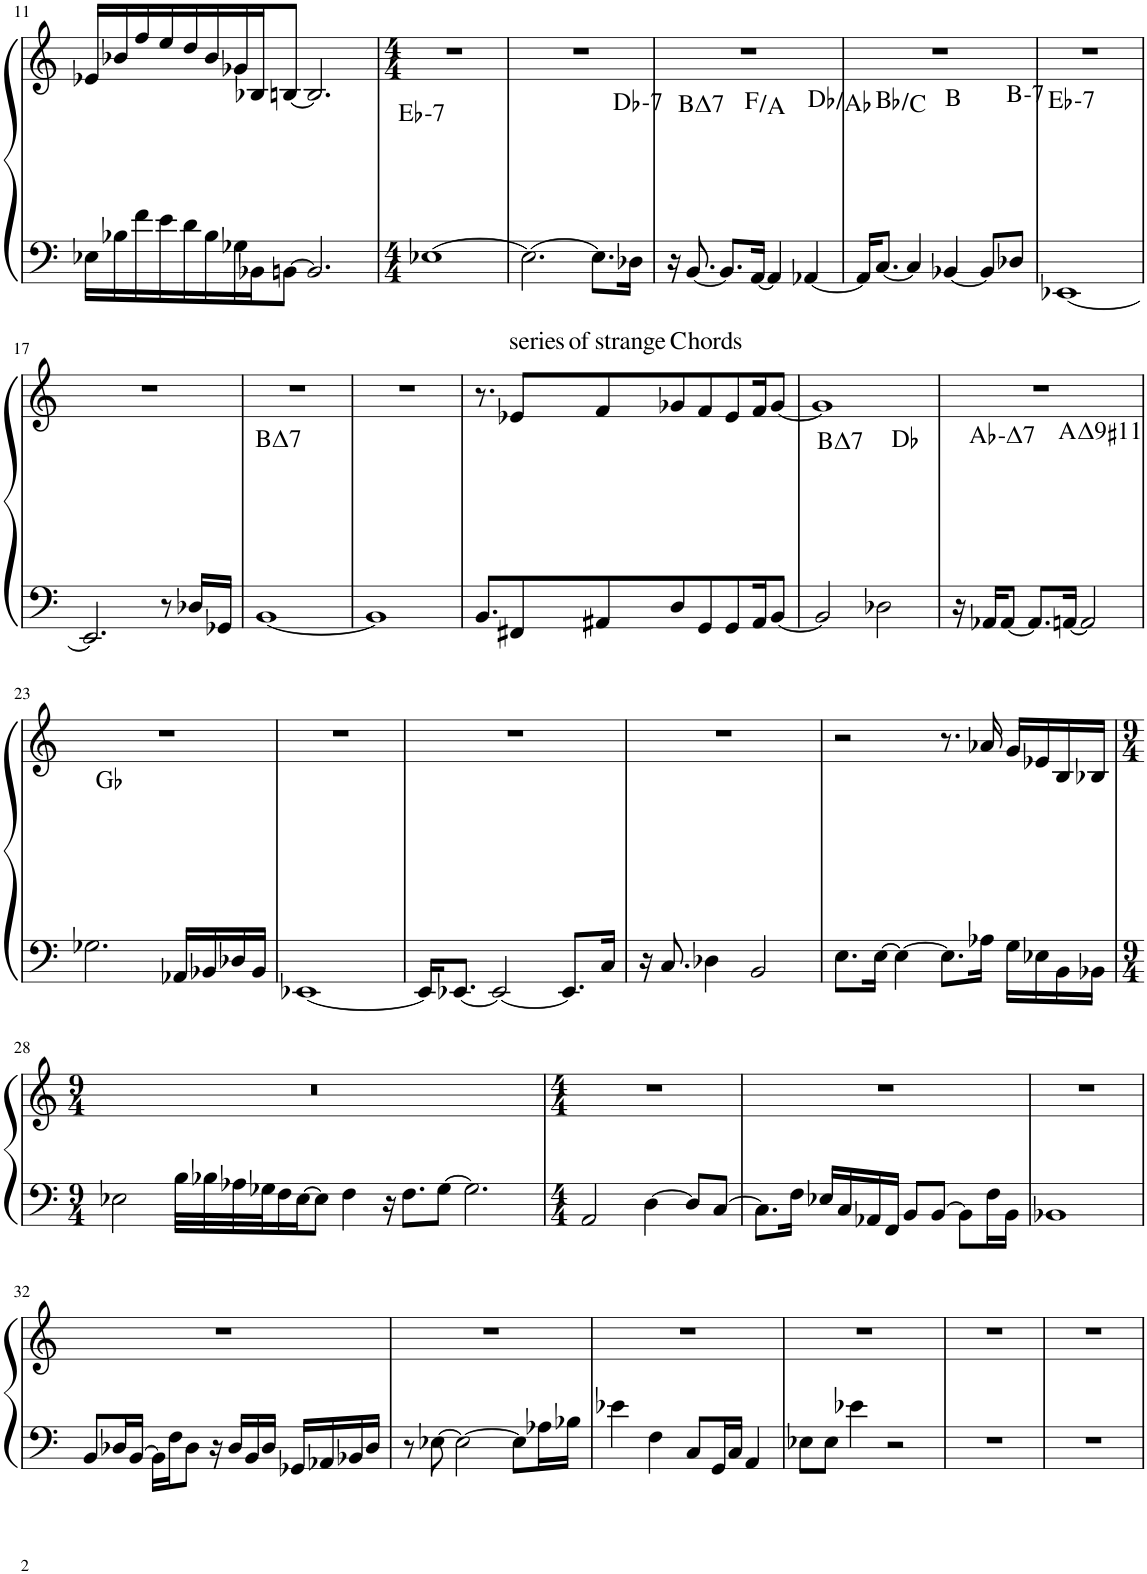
**kern	**kern	**harte
*part1	*part1	*part1
*staff2	*staff1	*
*I"Piano	*	*
*I'Pno.	*	*
!!LO:PB:g=z
*clefF4	*clefG2	*
*k[]	*k[]	*
*M11/8	*M11/8	*
=11	=11	=11
16E-X\LL	16e-X/LL	.
16B-X\	16b-X/	.
16f\	16ff/	.
16e\	16ee/	.
16d\	16dd/	.
16B-\	16b-/	.
16G-X\	16g-X/	.
16BB-X\J	16B-X/J	.
[8BBn\J	[8Bn/J	.
2.BB/]	2.B/]	.
=12	=12	=12
*M4/4	*M4/4	*
!	!	!LO:H:kt=7
[1E-X	1r	Eb:min7
=13	=13	=13
*	*^	*
2.E-\_	1r	2...ryy	.
8.E-\L]	.	.	.
!	!	!	!LO:H:kt=7
16D-X\Jk	.	16ryy	Db:min7
=14	=14	=14	=14
*	*^	*^	*
16r	1r	16ryy	4..ryy	2.ryy	.
!	!	!	!	!	!LO:H:kt=7
[8.BB/	.	2...ryy	.	.	B:maj7
8.BB/L]	.	.	.	.	.
[16AA/Jk	.	.	2ryy	.	F:maj/3
4AA/]	.	.	.	.	.
[4AA-X/	.	.	.	4ryy	Db:maj/5
.	.	.	16ryy	.	.
=15	=15	=15	=15	=15	=15
16AA-/KL]	1r	16ryy	2ryy	2..ryy	.
[8.C/J	.	2...ryy	.	.	Bb:maj/2
4C/]	.	.	.	.	.
[4BB-X/	.	.	2ryy	.	B:maj
8BB-/L]	.	.	.	.	.
!	!	!	!	!	!LO:H:kt=7
8D-X/J	.	.	.	8ryy	B:min7
=16	=16	=16	=16	=16	=16
!	!	!	!	!	!LO:H:kt=7
*	*v	*v	*v	*v	*
[1EE-X	1r	Eb:min7
!!LO:LB:g=z
=17	=17	=17
2.EE-/]	1r	.
8r	.	.
16D-X/LL	.	.
16GG-X/JJ	.	.
=18	=18	=18
!	!	!LO:H:kt=7
[1BB	1r	B:maj7
=19	=19	=19
1BB]	1r	.
=20	=20	=20
8.BB/L	8.r	.
!	!	!LO:H:n=1:kt=series
!	!	!LO:H:n=2:kt=of
8FF#X/	8e-X/L	N N
!	!	!LO:H:kt=strange
8AA#X/	8f/	N
!	!	!LO:H:kt=hords
8D/	8g-X/	.
8GG/	8f/	.
8GG/	8e-/	.
16AA#/K	16f/K	.
[8BB/J	[8g-/J	.
=21	=21	=21
!	!	!LO:H:kt=7
*	*^	*
2BB/]	1g-]	2ryy	B:maj7
2D-X\	.	2ryy	Db:maj
=22	=22	=22	=22
*	*	*^	*
16r	1r	16ryy	2ryy	.
!	!	!	!	!LO:H:kt=t7
16AA-X/KL	.	2...ryy	.	Ab:minmaj7
[8AA-/J	.	.	.	.
8.AA-/L]	.	.	.	.
[16AAn/Jk	.	.	.	.
!	!	!	!	!LO:H:kt=9
2AA/]	.	.	2ryy	A:maj9(#11)
*	*v	*v	*v	*
!!LO:LB:g=z
=23	=23	=23
2.G-X\	1r	Gb:maj
16AA-X/LL	.	.
16BB-X/	.	.
16D-X/	.	.
16BB-/JJ	.	.
=24	=24	=24
[1EE-X	1r	.
=25	=25	=25
16EE-/KL]	1r	.
[8.EE-X/J	.	.
2EE-/_	.	.
8.EE-/L]	.	.
16C/Jk	.	.
=26	=26	=26
16r	1r	.
8.C/	.	.
4D-X\	.	.
2BB/	.	.
=27	=27	=27
8.E\L	2r	.
[16E\Jk	.	.
4E\_	.	.
8.E\L]	8.r	.
16A-X\Jk	16a-X/	.
16G\LL	16g/LL	.
16E-X\	16e-X/	.
16BB\	16B/	.
16BB-X\JJ	16B-X/JJ	.
!!LO:LB:g=z
=28	=28	=28
*M9/4	*M9/4	*
2E-X\	4%9r	.
32B\LLL	.	.
32B-X\	.	.
32A-X\	.	.
32G-X\J	.	.
16F\	.	.
[16E-\J	.	.
8E-\J]	.	.
4F\	.	.
16r	.	.
8.F\L	.	.
[8G-\J	.	.
2.G-\]	.	.
=29	=29	=29
*M4/4	*M4/4	*
2AA/	1r	.
[4D\	.	.
8D/L]	.	.
[8C/J	.	.
=30	=30	=30
8.C\L]	1r	.
16F\Jk	.	.
16E-X/LL	.	.
16C/	.	.
16AA-X/	.	.
16FF/JJ	.	.
8BB/L	.	.
[8BB/J	.	.
8BB\L]	.	.
16F\L	.	.
16BB\JJ	.	.
=31	=31	=31
1BB-X	1r	.
!!LO:LB:g=z
=32	=32	=32
8BB/L	1r	.
16D-X/L	.	.
[16BB/JJ	.	.
16BB\LL]	.	.
16F\J	.	.
8D-\J	.	.
16r	.	.
16D-/LL	.	.
16BB/	.	.
16D-/JJ	.	.
16GG-X/LL	.	.
16AA-X/	.	.
16BB-X/	.	.
16D-/JJ	.	.
=33	=33	=33
8r	1r	.
[8E-X\	.	.
2E-\_	.	.
8E-\L]	.	.
16A-X\L	.	.
16B-X\JJ	.	.
=34	=34	=34
4e-X\	1r	.
4F\	.	.
8C/L	.	.
16GG/L	.	.
16C/JJ	.	.
4AA/	.	.
=35	=35	=35
8E-X\L	1r	.
8E-\J	.	.
4e-X\	.	.
2r	.	.
=36	=36	=36
1r	1r	.
=37	=37	=37
1r	1r	.
=	=	=
*-	*-	*-
